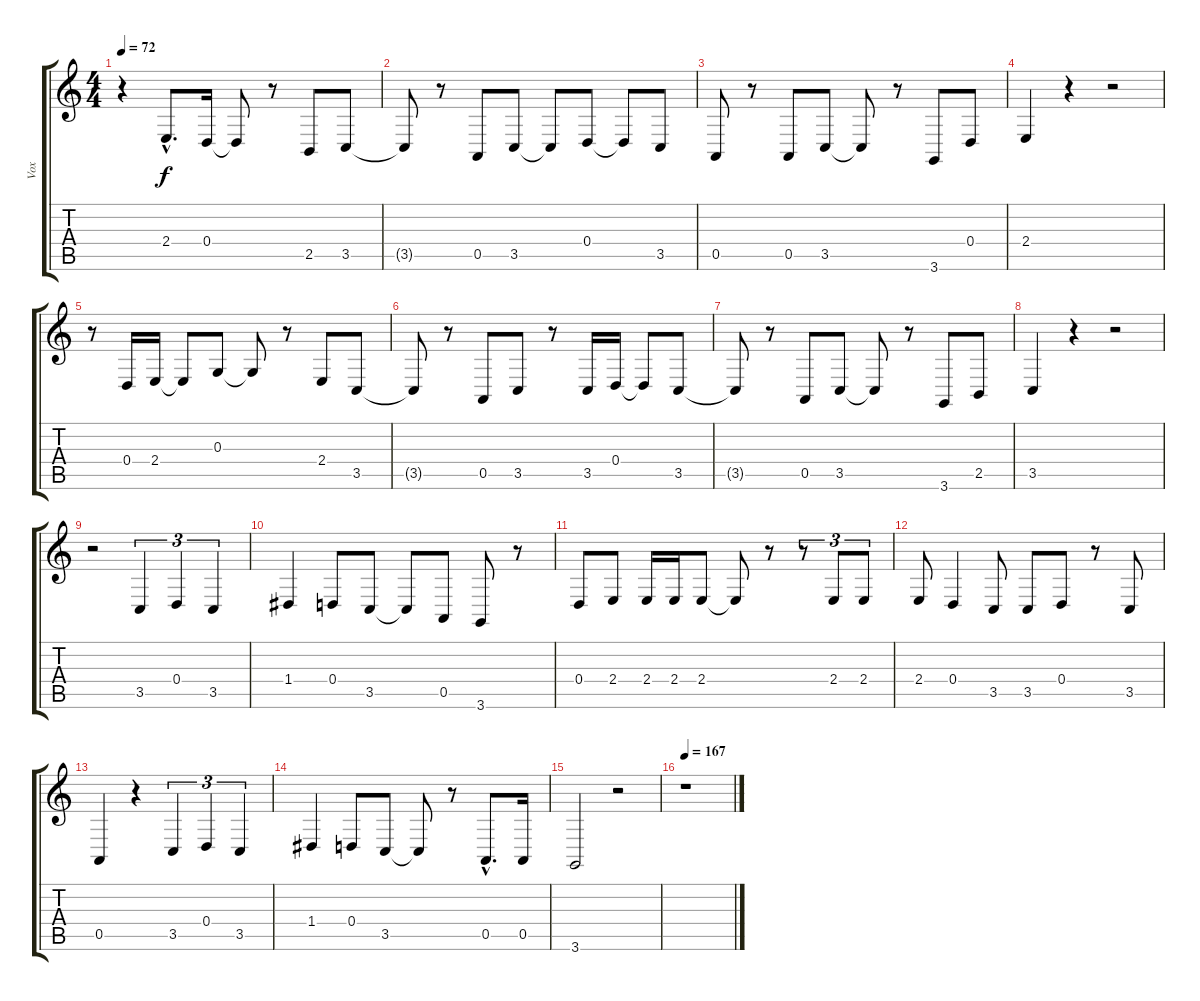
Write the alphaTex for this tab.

\track ("Vox" "Vox") {instrument bassoon}
\staff {score tabs}
\tuning (E4 B3 G3 D3 A2 E2) {hide}
\ts (4 4)
\tempo 72
\clef g2
\ks c
r.4{dy f instrument bassoon} 2.4{hac}.8{d} 0.4.16 0.4{t}.8 r.8 2.5.8 3.5.8 |
3.5{t}.8 r.8 0.5.8 3.5.8 3.5{t}.8 0.4.8 0.4{t}.8 3.5.8 |
0.5.8 r.8 0.5.8 3.5.8 3.5{t}.8 r.8 3.6.8 0.4.8 |
2.4.4 r.4 r.2 |
r.8 0.4.16 2.4.16 2.4{t}.8 0.3.8 0.3{t}.8 r.8 2.4.8 3.5.8 |
3.5{t}.8 r.8 0.5.8 3.5.8 r.8 3.5.16 0.4.16 0.4{t}.8 3.5.8 |
3.5{t}.8 r.8 0.5.8 3.5.8 3.5{t}.8 r.8 3.6.8 2.5.8 |
3.5.4 r.4 r.2 |
r.2 3.5.4{tu (3 2)} 0.4.4{tu (3 2)} 3.5.4{tu (3 2)} |
1.4.4 0.4.8 3.5.8 3.5{t}.8 0.5.8 3.6.8 r.8 |
0.4.8 2.4.8 2.4.16 2.4.16 2.4.8 2.4{t}.8 r.8 r.8{tu (3 2)} 2.4.8{tu (3 2)} 2.4.8{tu (3 2)} |
2.4.8 0.4.4 3.5.8 3.5.8 0.4.8 r.8 3.5.8 |
0.5.4 r.4 3.5.4{tu (3 2)} 0.4.4{tu (3 2)} 3.5.4{tu (3 2)} |
1.4.4 0.4.8 3.5.8 3.5{t}.8 r.8 0.5{hac}.8{d} 0.5.16 |
3.6.2 r.2 |
\tempo 167
r.1
